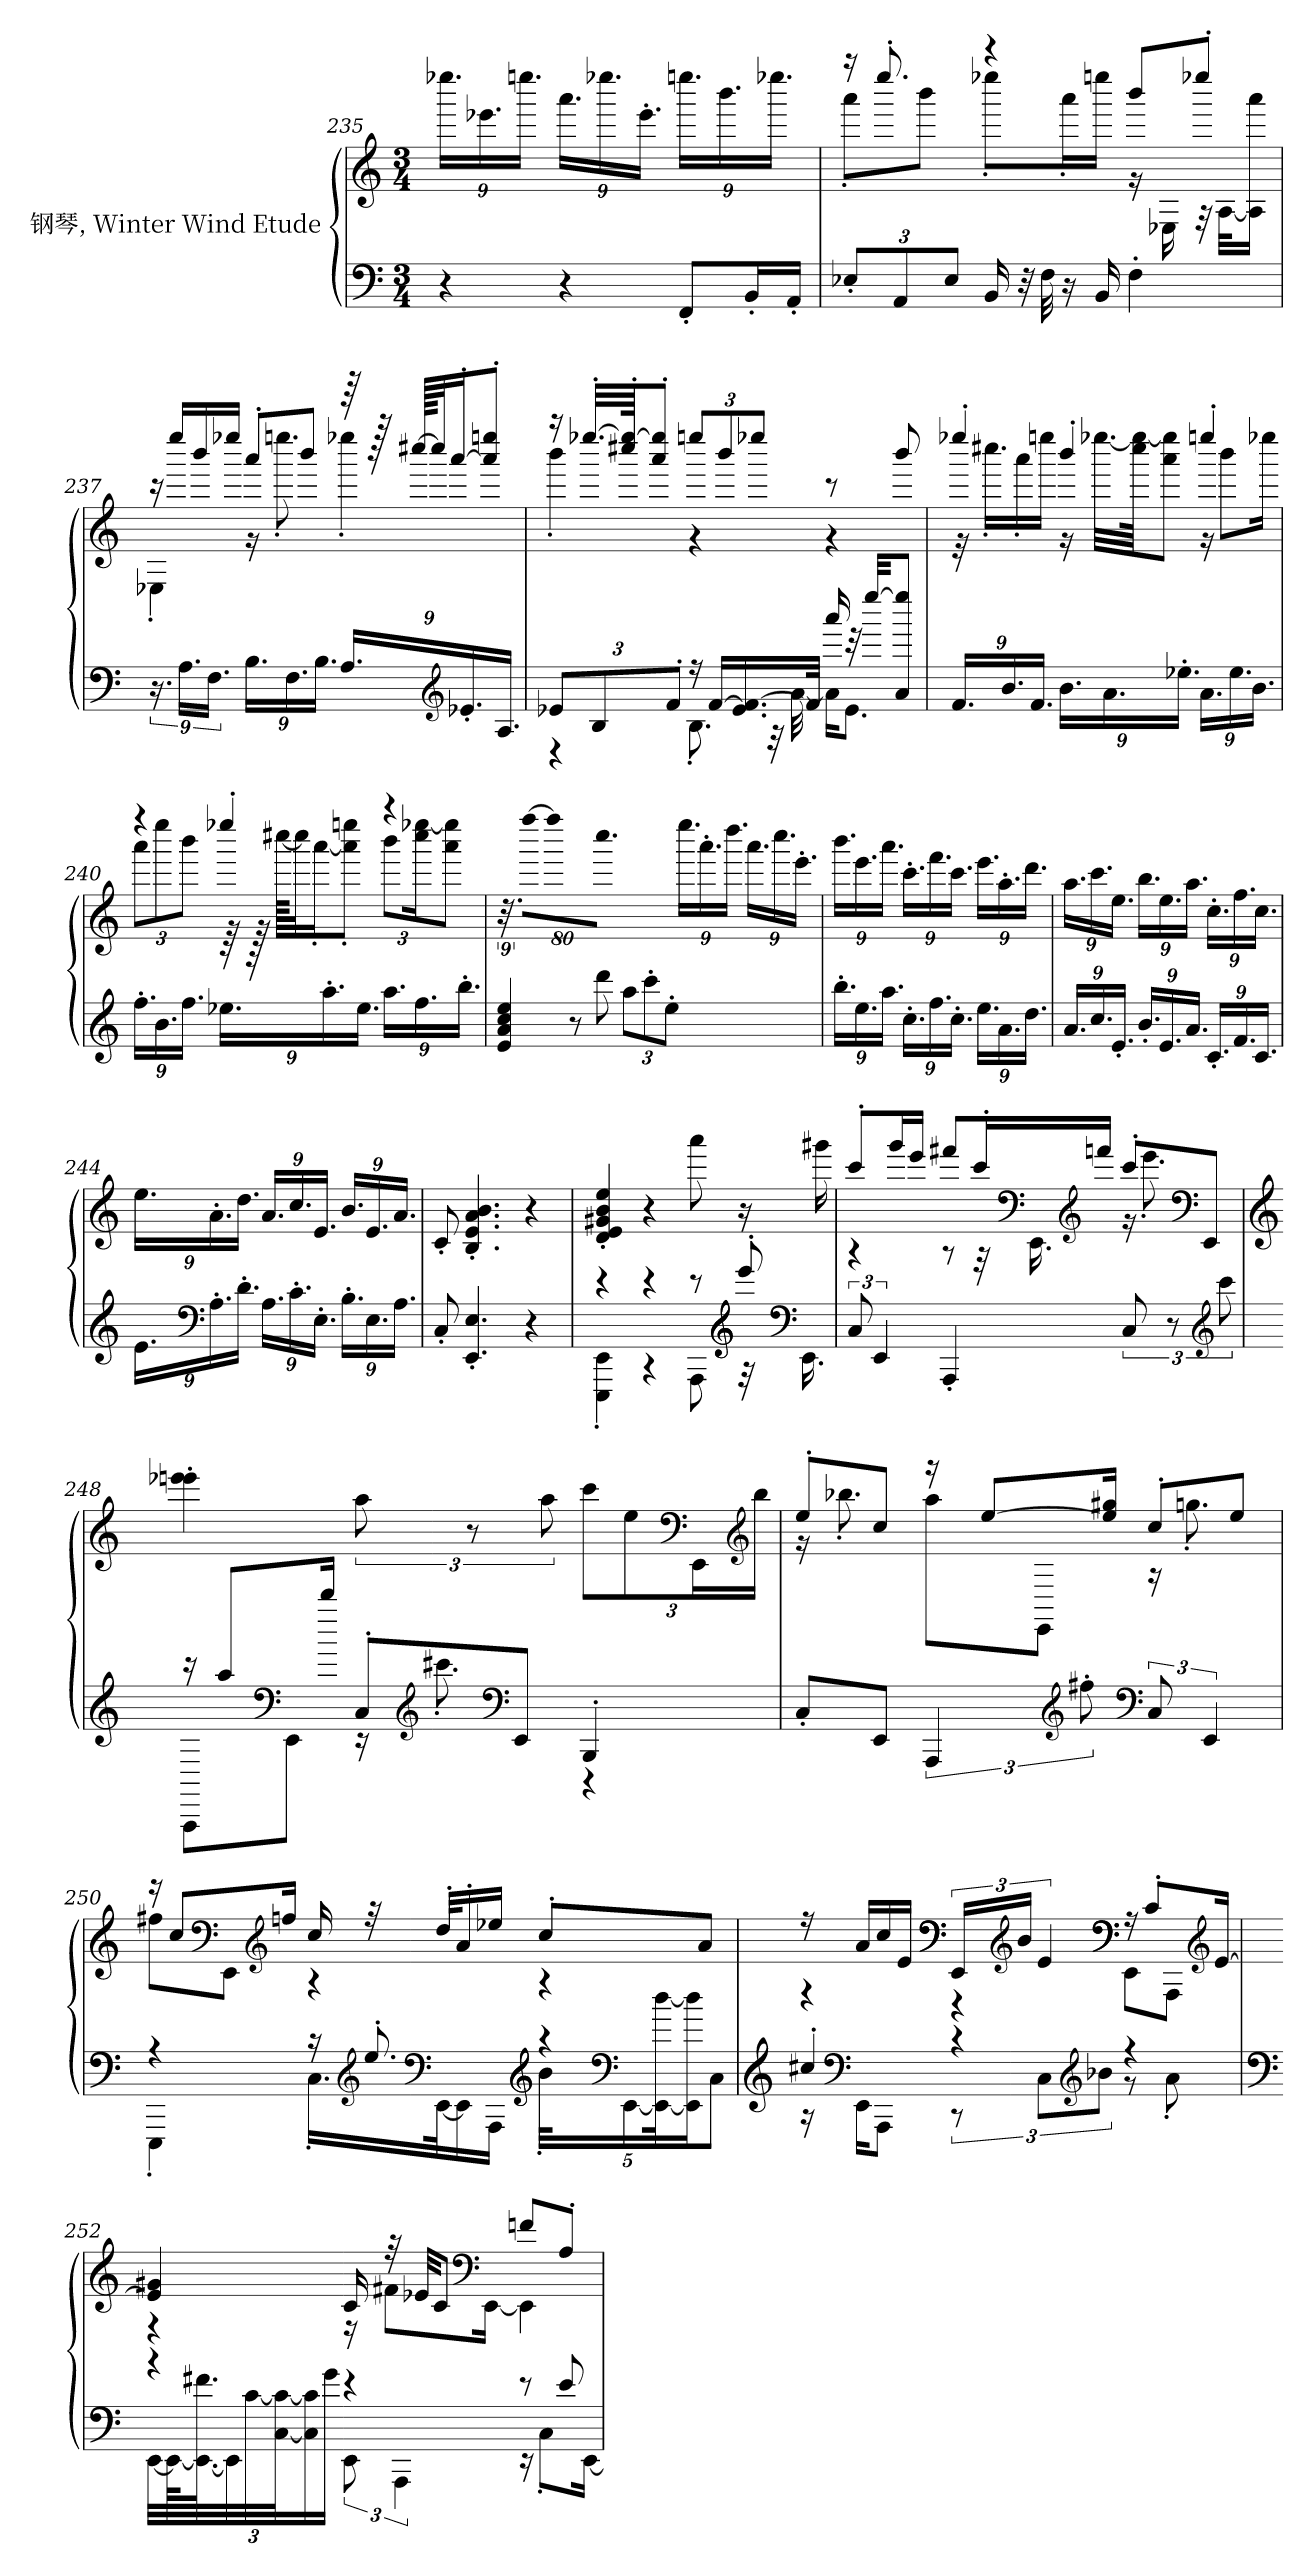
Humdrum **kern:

**kern	**kern
*part1	*part1
*staff2	*staff1
*I"钢琴, Winter Wind Etude	*
*clefF4	*clefG2
*k[]	*k[]
*M3/4	*M3/4
*	*Xbrackettup
=235	=235
4r	18.eeee-X\LL
.	18.eee-X\
.	18.eeeen\JJ
4r	18.aaa\LL
.	18.eeee-X\
.	18.eee-'\JJ
8FF'/L	18.eeeen\LL
.	18.bbb\
16BB'/L	.
.	18.eeee-X\JJ
16AA'/JJ	.
!!LO:LB:g=z
=236	=236
*Xbrackettup	*
*	*^
12E-X'/L	16r	8aaa'\L
.	8.eeee'/	.
12AA/	.	.
.	.	8bbb\J
12E-/J	.	.
16BB/	4r	8eeee-X'\L
32r	.	.
32F\	.	.
16r	.	16aaa'\L
16BB/	.	16eeeen\JJ
4F'\	8bbb/L	16r
.	.	16E-X\
.	8eeee-X'/J	32r
.	.	[32A\KLL
.	.	16A\] 16aaa\JJ
=237	=237	=237
*brackettup	*	*
18.r	16r	4E-X'\
.	16eeee/LL	.
18.A\LL	.	.
.	16bbb/	.
18.F\JJ	.	.
.	16eeee-X/JJ	.
18.B\LL	8aaa'/L	16r
.	.	8.eeeen'\
18.F\	.	.
.	8bbb/J	.
18.B\JJ	.	.
18.A/LL	64r	4eeee-X'\
.	128r	.
.	[128cccc#X/KKLLL	.
.	32cccc#/J]	.
.	[16aaa'/J	.
*clefG2	*	*
18.e-X'/	.	.
.	8aaa/]' 8eeeen/'J	.
18.A/JJ	.	.
!!LO:LB:g=z	!!
=238	=238	=238
*Xbrackettup	*	*
*^	*	*
12e-X/L	4r	16r	4bbb'\
.	.	[32.eeee-X'/LLL	.
12B/	.	.	.
.	.	64cccc#X/' 64eeee-/_'JJK	.
.	.	8aaa/' 8eeee-/]'J	.
12f'/J	.	.	.
16r	8.B'\	12eeeen/L	4r
[16f/LL	.	.	.
.	.	12bbb/	.
16.e-/ 16.f/_	.	.	.
.	.	12eeee-X/J	.
.	32r	.	.
32f/JJk]	[32a\	.	.
16aaa/	16a\KL]	8r	4r
32r	8.e-\J	.	.
[32eeee/KKL	.	.	.
8a/ 8eeee/]J	.	8bbb/	.
*v	*v	*	*
=239	=239	=239
18.f/LL	4eeee-X'/	32r
.	.	16.cccc#X'\LL
18.b/	.	.
.	.	16aaa'\
18.f/JJ	.	.
.	.	16eeeen\JJ
18.b\LL	4bbb'/	16r
.	.	[32.eeee-X\LLL
18.a\	.	.
.	.	64cccc#\ 64eeee-\_JJK
.	.	8aaa\ 8eeee-\]J
18.ee-X'\JJ	.	.
18.a\LL	4eeeen'/	16r
.	.	8bbb\L
18.ee-\	.	.
18.b\JJ	.	.
.	.	16eeee-X\Jk
!!LO:LB:g=z	!!
=240	=240	=240
18.ff'\LL	4r	12aaa\L
18.b\	.	12eeee\
18.ff\JJ	.	12bbb\J
18.ee-X\LL	4eeee-X'/	64r
.	.	128r
.	.	[128cccc#X\KKLLL
.	.	32cccc#\J]
.	.	[16aaa'\J
18.aa'\	.	.
.	.	8aaa\]' 8eeeen\'J
18.ee-\JJ	.	.
18.aa\LL	4r	12bbb\L
18.ff\	.	24cccc#\ [24eeee-X\K
.	.	8aaa\ 8eeee-\]J
18.bb'\JJ	.	.
*	*v	*v
=241	=241
*	*brackettup
4e/ 4a/ 4cc/ 4ee/	36.r
!	!LO:N:vis=8
.	[640%71ffff\L
!	!LO:N:vis=64
.	640%9ffff\KKL]
.	18.cccc\JJ
8r	18.eeee\LL
.	18.aaa'\
8ddd\	.
.	18.dddd\JJ
12aa\L	18.aaa\LL
12ccc'\	18.cccc\
12ee'\J	18.eee'\JJ
!!LO:PB:g=z
=242	=242
*	*Xbrackettup
18.bb'\LL	18.bbb\LL
18.ee\	18.eee\
18.aa\JJ	18.aaa\JJ
18.cc'\LL	18.ccc'\LL
18.ff\	18.fff\
18.cc'\JJ	18.ccc\JJ
18.ee\LL	18.eee\LL
18.a\	18.aa'\
18.dd\JJ	18.ddd\JJ
=243	=243
18.a/LL	18.aa\LL
18.cc/	18.ccc\
18.e'/JJ	18.ee\JJ
18.b'/LL	18.bb\LL
18.e/	18.ee\
18.a/JJ	18.aa\JJ
18.c'/LL	18.cc'\LL
18.f/	18.ff\
18.c/JJ	18.cc\JJ
=244	=244
18.e\LL	18.ee\LL
*clefF4	*
18.A'\	18.a'\
18.d'\JJ	18.dd\JJ
18.A\LL	18.a/LL
18.c'\	18.cc/
18.E'\JJ	18.e/JJ
18.B'\LL	18.b/LL
18.E\	18.e/
18.A\JJ	18.a/JJ
!!LO:LB:g=z
=245	=245
8C'/	8c'/
4.EE/' 4.E/'	4.B/' 4.e/' 4.a/' 4.b/'
4r	4r
=246	=246
*^	*
4r	4EEE\' 4EE\'	4d/' 4e/' 4g#X/' 4b/' 4ee/'
4r	4r	4r
8r	8AAA\	8aaa\
*clefG2	*	*
8eee'/	32r	16r
*clefF4	*	*
.	16.EE\	.
.	.	16ggg#X\
*v	*v	*
=247	=247
*brackettup	*
*	*^
12C/	8ccc'/L	4r
6EE/	.	.
.	16ggg/L	.
.	16eee/JJ	.
4AAA'/	8fff#X/L	8r
.	16ccc'/L	32r
*	*clefF4	*
.	.	16.EE\
*	*clefG2	*
.	16fffn/JJ	.
12C/	8ccc'/L	16r
.	.	8.eee'\
12r	.	.
*	*clefF4	*
.	8EE/J	.
*clefG2	*	*
12ccc\	.	.
*	*v	*v
!!LO:LB:g=z
=248	=248
*	*clefG2
*^	*
16r	8AAA\L	4eee-X\' 4eeen\'
8aa/L	.	.
*clefF4	*	*
.	8EE\J	.
16ddd/Jk	.	.
*	*	*brackettup
8C'/L	16r	12aa\
*clefG2	*	*
.	8.ccc#X'\	.
.	.	12r
*clefF4	*	*
8EE/J	.	.
.	.	12aa\
*	*	*Xbrackettup
4BBB'/	4r	12ccc\L
.	.	12ee\
*	*	*clefF4
.	.	24EE\L
*	*	*clefG2
.	.	24bb\JJ
*v	*v	*
=249	=249
*	*^
8C'/L	8ee'/L	16r
.	.	8.bb-X'\
8EE/J	8cc/J	.
6AAA/	16r	8aa\L
.	[8ee/L	.
.	.	8EE\J
*clefG2	*	*
12ff#X'\	.	.
.	16ee/] 16gg#X/Jk	.
*clefF4	*	*
12C/	8cc'/L	16r
.	.	8.ggn'\
6EE/	.	.
.	8ee/J	.
!!LO:LB:g=z	!!
=250	=250	=250
*^	*	*
4r	4EEE'\	16r	8ff#X\L
.	.	8cc/L	.
*	*	*clefF4	*
.	.	.	8EE\J
*	*	*clefG2	*
.	.	16ffn/Jk	.
16r	16.C'\LL	16cc/	4r
*clefG2	*	*	*
8.ee'/	.	32r	.
*clefF4	*	*	*
.	[32EE\K	32dd'/KLL	.
.	16EE\]	16a'/	.
.	16AAA\JJ	16ee-X/JJ	.
*clefG2	*	*	*
*	*Xbrackettup	*	*
4r	40b'\KLL	8cc'/L	4r
*clefF4	*	*	*
.	[20EE\	.	.
.	40EE\_ [40dd\K	.	.
.	20EE\] 20dd\]J	.	.
.	.	8a/J	.
.	10C\J	.	.
!!LO:LB:g=z	!!
=251	=251	=251	=251
*clefG2	*	*	*
4cc#X'/	16r	16r	4r
*clefF4	*	*	*
.	16EE\KL	16a/LL	.
.	8AAA\J	16cc/	.
.	.	16e/JJ	.
*	*	*clefF4	*
*	*brackettup	*brackettup	*
4r	12r	24EE/LL	4r
*	*	*clefG2	*
.	.	24b/JJ	.
.	12C\L	6e/	.
*clefG2	*	*	*
.	12b-X\J	.	.
*	*	*clefF4	*
4r	8r	16r	8EE\L
.	.	8c'/L	.
.	8a'\	.	8AAA\J
*	*	*clefG2	*
.	.	[16e/Jk	.
!!LO:LB:g=z	!!
=252	=252	=252	=252
*clefF4	*	*	*
4r	[32EE\LLL	4e/] 4g#X/	4r
.	128EE\KL_	.	.
.	64.EE\_ 64.f#X\J	.	.
*	*Xbrackettup	*	*
.	48EE\]	.	.
.	[48c\	.	.
.	[48C\ 48c\_J	.	.
.	16C\] 16c\]	.	.
.	16g\JJ	.	.
*	*brackettup	*	*
4r	12EE\	16c/	16r
.	.	32r	8f#X\L
.	6AAA\	.	.
.	.	32e-X/KKL	.
.	.	8c/J	.
*	*	*clefF4	*
.	.	.	[16EE\Jk
8r	16r	8fn/L	4EE\]
.	8C'\L	.	.
8e/	.	8A'/J	.
.	[16EE\Jk	.	.
*v	*v	*	*
*	*v	*v
=	=
*-	*-
